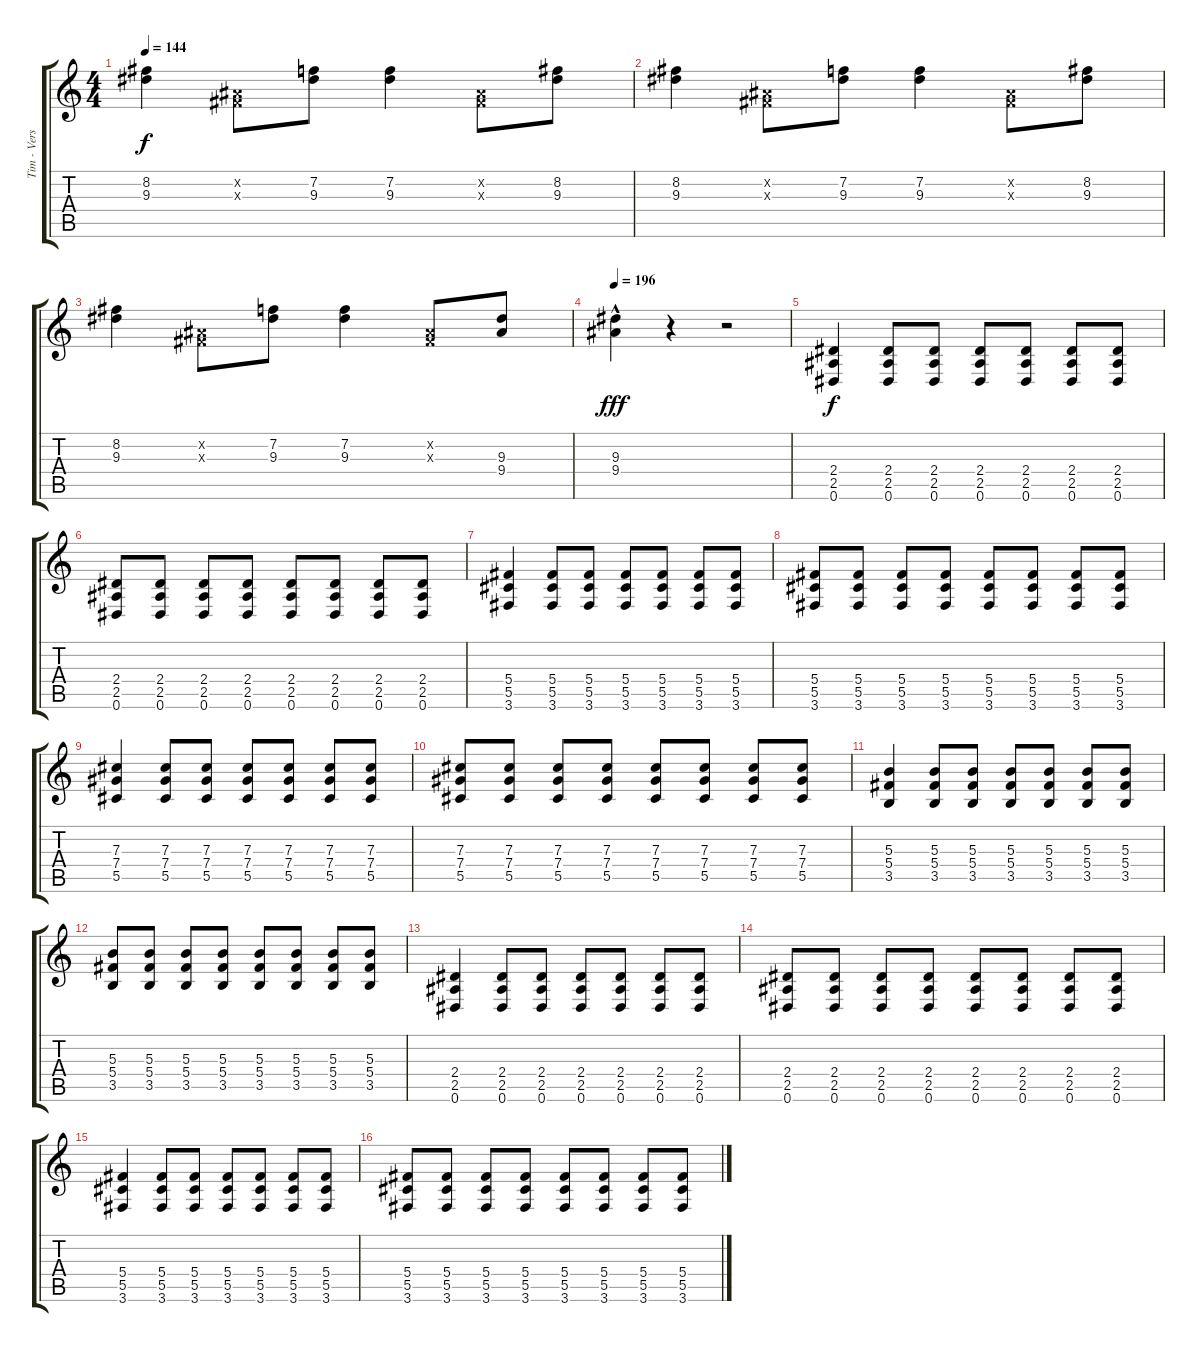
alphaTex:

\track ("Tim - Verse" "Tim - Vers") {instrument electricguitarclean}
\staff {score tabs}
\tuning (Eb4 Bb3 Gb3 Db3 Ab2 Eb2) {hide}
\ts (4 4)
\tempo 144
\clef g2
\ks c
(8.2 9.3).4{dy f} (0.2{x} 0.3{x}).8 (7.2 9.3).8 (7.2 9.3).4 (0.2{x} 0.3{x}).8 (8.2 9.3).8 |
(8.2 9.3).4 (0.2{x} 0.3{x}).8 (7.2 9.3).8 (7.2 9.3).4 (0.2{x} 0.3{x}).8 (8.2 9.3).8 |
(8.2 9.3).4 (0.2{x} 0.3{x}).8 (7.2 9.3).8 (7.2 9.3).4 (0.2{x} 0.3{x}).8 (9.3 9.4).8 |
\tempo 196
(9.3{hac} 9.4).4{dy fff} r.4 r.2 |
(2.4 2.5 0.6).4{dy f volume 13 balance 8 instrument electricguitarclean} (2.4 2.5 0.6).8 (2.4 2.5 0.6).8 (2.4 2.5 0.6).8 (2.4 2.5 0.6).8 (2.4 2.5 0.6).8 (2.4 2.5 0.6).8 |
(2.4 2.5 0.6).8 (2.4 2.5 0.6).8 (2.4 2.5 0.6).8 (2.4 2.5 0.6).8 (2.4 2.5 0.6).8 (2.4 2.5 0.6).8 (2.4 2.5 0.6).8 (2.4 2.5 0.6).8 |
(5.4 5.5 3.6).4 (5.4 5.5 3.6).8 (5.4 5.5 3.6).8 (5.4 5.5 3.6).8 (5.4 5.5 3.6).8 (5.4 5.5 3.6).8 (5.4 5.5 3.6).8 |
(5.4 5.5 3.6).8 (5.4 5.5 3.6).8 (5.4 5.5 3.6).8 (5.4 5.5 3.6).8 (5.4 5.5 3.6).8 (5.4 5.5 3.6).8 (5.4 5.5 3.6).8 (5.4 5.5 3.6).8 |
(7.3 7.4 5.5).4 (7.3 7.4 5.5).8 (7.3 7.4 5.5).8 (7.3 7.4 5.5).8 (7.3 7.4 5.5).8 (7.3 7.4 5.5).8 (7.3 7.4 5.5).8 |
(7.3 7.4 5.5).8 (7.3 7.4 5.5).8 (7.3 7.4 5.5).8 (7.3 7.4 5.5).8 (7.3 7.4 5.5).8 (7.3 7.4 5.5).8 (7.3 7.4 5.5).8 (7.3 7.4 5.5).8 |
(5.3 5.4 3.5).4 (5.3 5.4 3.5).8 (5.3 5.4 3.5).8 (5.3 5.4 3.5).8 (5.3 5.4 3.5).8 (5.3 5.4 3.5).8 (5.3 5.4 3.5).8 |
(5.3 5.4 3.5).8 (5.3 5.4 3.5).8 (5.3 5.4 3.5).8 (5.3 5.4 3.5).8 (5.3 5.4 3.5).8 (5.3 5.4 3.5).8 (5.3 5.4 3.5).8 (5.3 5.4 3.5).8 |
(2.4 2.5 0.6).4 (2.4 2.5 0.6).8 (2.4 2.5 0.6).8 (2.4 2.5 0.6).8 (2.4 2.5 0.6).8 (2.4 2.5 0.6).8 (2.4 2.5 0.6).8 |
(2.4 2.5 0.6).8 (2.4 2.5 0.6).8 (2.4 2.5 0.6).8 (2.4 2.5 0.6).8 (2.4 2.5 0.6).8 (2.4 2.5 0.6).8 (2.4 2.5 0.6).8 (2.4 2.5 0.6).8 |
(5.4 5.5 3.6).4 (5.4 5.5 3.6).8 (5.4 5.5 3.6).8 (5.4 5.5 3.6).8 (5.4 5.5 3.6).8 (5.4 5.5 3.6).8 (5.4 5.5 3.6).8 |
(5.4 5.5 3.6).8 (5.4 5.5 3.6).8 (5.4 5.5 3.6).8 (5.4 5.5 3.6).8 (5.4 5.5 3.6).8 (5.4 5.5 3.6).8 (5.4 5.5 3.6).8 (5.4 5.5 3.6).8
